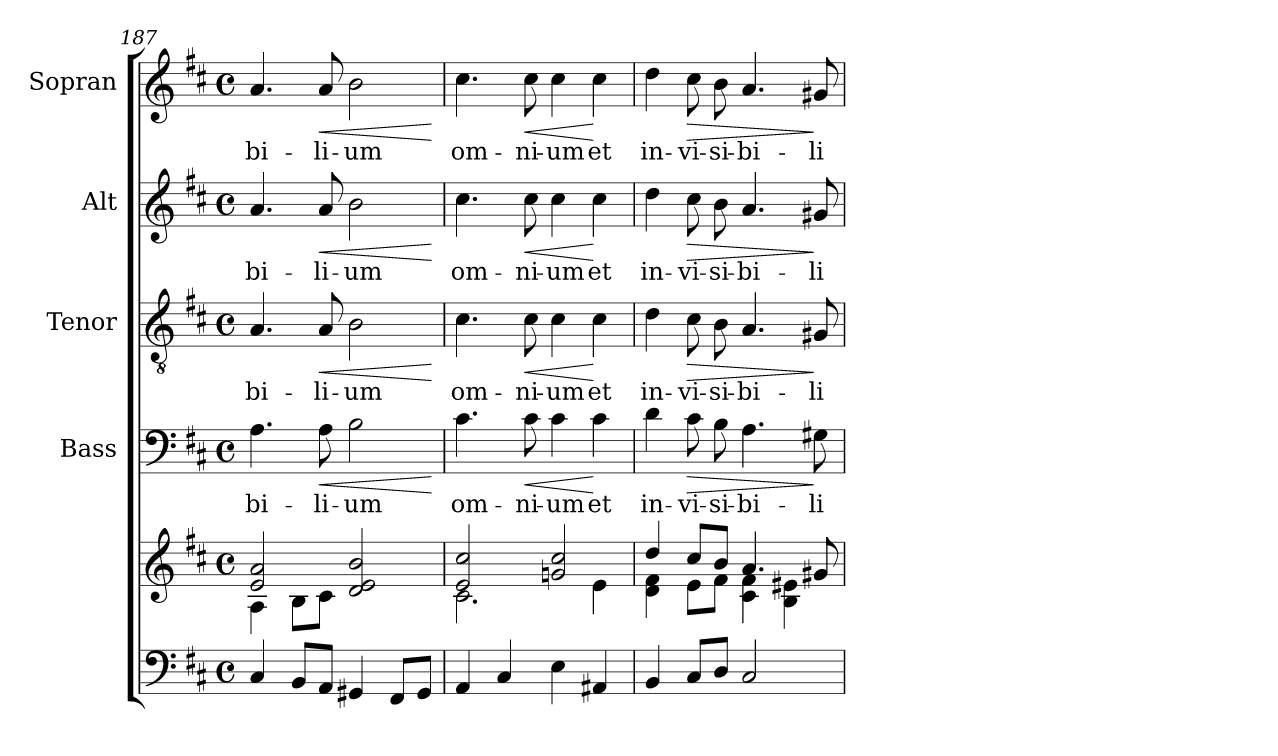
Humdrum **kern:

**kern	**kern	**kern	**text	**dynam	**kern	**text	**dynam	**kern	**text	**dynam	**kern	**text	**dynam
*part5	*part5	*part4	*part4	*part4	*part3	*part3	*part3	*part2	*part2	*part2	*part1	*part1	*part1
*staff6	*staff5	*staff4	*staff4	*staff4	*staff3	*staff3	*staff3	*staff2	*staff2	*staff2	*staff1	*staff1	*staff1
*	*	*I"Bass	*	*	*I"Tenor	*	*	*I"Alt	*	*	*I"Sopran	*	*
*	*	*I'B.	*	*	*I'T.	*	*	*I'A.	*	*	*I'S.	*	*
*clefF4	*clefG2	*clefF4	*	*	*clefGv2	*	*	*clefG2	*	*	*clefG2	*	*
*k[f#c#]	*k[f#c#]	*k[f#c#]	*	*	*k[f#c#]	*	*	*k[f#c#]	*	*	*k[f#c#]	*	*
*D:	*D:	*D:	*	*	*D:	*	*	*D:	*	*	*D:	*	*
*M4/4	*M4/4	*M4/4	*	*	*M4/4	*	*	*M4/4	*	*	*M4/4	*	*
*met(c)	*met(c)	*met(c)	*	*	*met(c)	*	*	*met(c)	*	*	*met(c)	*	*
=187	=187	=187	=187	=187	=187	=187	=187	=187	=187	=187	=187	=187	=187
*	*^	*	*	*	*	*	*	*	*	*	*	*	*
!	!	!	!	!LO:LY:b	!	!	!LO:LY:b	!	!	!LO:LY:b	!	!	!LO:LY:b	!
4C#/	2e/ 2a/	4A\	4.A\	-bi-	.	4.A/	-bi-	.	4.a/	-bi-	.	4.a/	-bi-	.
8BB/L	.	8B\L	.	.	.	.	.	.	.	.	.	.	.	.
!	!	!	!	!LO:LY:b	!LO:HP:b	!	!LO:LY:b	!LO:HP:b	!	!LO:LY:b	!LO:HP:b	!	!LO:LY:b	!LO:HP:b
8AA/J	.	8c#\J	8A\	-li-	<	8A/	-li-	<	8a/	-li-	<	8a/	-li-	<
!	!	!	!	!LO:LY:b	!	!	!LO:LY:b	!	!	!LO:LY:b	!	!	!LO:LY:b	!
4GG#X/	2d/ 2e/ 2b/	2ryy	2B\	-um	.	2B\	-um	.	2b\	-um	.	2b\	-um	.
8FF#/L	.	.	.	.	.	.	.	.	.	.	.	.	.	.
8GG#/J	.	.	.	.	.	.	.	.	.	.	.	.	.	.
*	*v	*v	*	*	*	*	*	*	*	*	*	*	*	*
.	.	.	.	[	.	.	[	.	.	[	.	.	[
=188	=188	=188	=188	=188	=188	=188	=188	=188	=188	=188	=188	=188	=188
*	*^	*	*	*	*	*	*	*	*	*	*	*	*
!	!	!	!	!LO:LY:b	!	!	!LO:LY:b	!	!	!LO:LY:b	!	!	!LO:LY:b	!
4AA/	2e/ 2cc#/	2.c#\	4.c#\	om-	.	4.c#\	om-	.	4.cc#\	om-	.	4.cc#\	om-	.
4C#/	.	.	.	.	.	.	.	.	.	.	.	.	.	.
!	!	!	!	!LO:LY:b	!LO:HP:b	!	!LO:LY:b	!LO:HP:b	!	!LO:LY:b	!LO:HP:b	!	!LO:LY:b	!LO:HP:b
.	.	.	8c#\	-ni-	<	8c#\	-ni-	<	8cc#\	-ni-	<	8cc#\	-ni-	<
!	!	!	!	!LO:LY:b	!	!	!LO:LY:b	!	!	!LO:LY:b	!	!	!LO:LY:b	!
4E\	2gn/ 2cc#/	.	4c#\	-um	.	4c#\	-um	.	4cc#\	-um	.	4cc#\	-um	.
!	!	!	!	!LO:LY:b	!	!	!LO:LY:b	!	!	!LO:LY:b	!	!	!LO:LY:b	!
4AA#X/	.	4e\	4c#\	et	[	4c#\	et	[	4cc#\	et	[	4cc#\	et	[
=189	=189	=189	=189	=189	=189	=189	=189	=189	=189	=189	=189	=189	=189	=189
!	!	!	!	!LO:LY:b	!	!	!LO:LY:b	!	!	!LO:LY:b	!	!	!LO:LY:b	!
4BB/	4dd/	4d\ 4f#\	4d\	in-	.	4d\	in-	.	4dd\	in-	.	4dd\	in-	.
!	!	!	!	!LO:LY:b	!LO:HP:b	!	!LO:LY:b	!LO:HP:b	!	!LO:LY:b	!LO:HP:b	!	!LO:LY:b	!LO:HP:b
8C#/L	8cc#/L	8e\L	8c#\	-vi-	>	8c#\	-vi-	>	8cc#\	-vi-	>	8cc#\	-vi-	>
!	!	!	!	!LO:LY:b	!	!	!LO:LY:b	!	!	!LO:LY:b	!	!	!LO:LY:b	!
8D/J	8b/J	8f#\J	8B\	-si-	.	8B\	-si-	.	8b\	-si-	.	8b\	-si-	.
!	!	!	!	!LO:LY:b	!	!	!LO:LY:b	!	!	!LO:LY:b	!	!	!LO:LY:b	!
2C#/	4.a/	4c#\ 4f#\	4.A\	-bi-	.	4.A/	-bi-	.	4.a/	-bi-	.	4.a/	-bi-	.
.	.	4B\ 4e#X\	.	.	.	.	.	.	.	.	.	.	.	.
!	!	!	!	!LO:LY:b	!	!	!LO:LY:b	!	!	!LO:LY:b	!	!	!LO:LY:b	!
.	8g#X/	.	8G#X\	-li-	]	8G#X/	-li-	]	8g#X/	-li-	]	8g#X/	-li-	]
*	*v	*v	*	*	*	*	*	*	*	*	*	*	*	*
=	=	=	=	=	=	=	=	=	=	=	=	=	=
*-	*-	*-	*-	*-	*-	*-	*-	*-	*-	*-	*-	*-	*-
